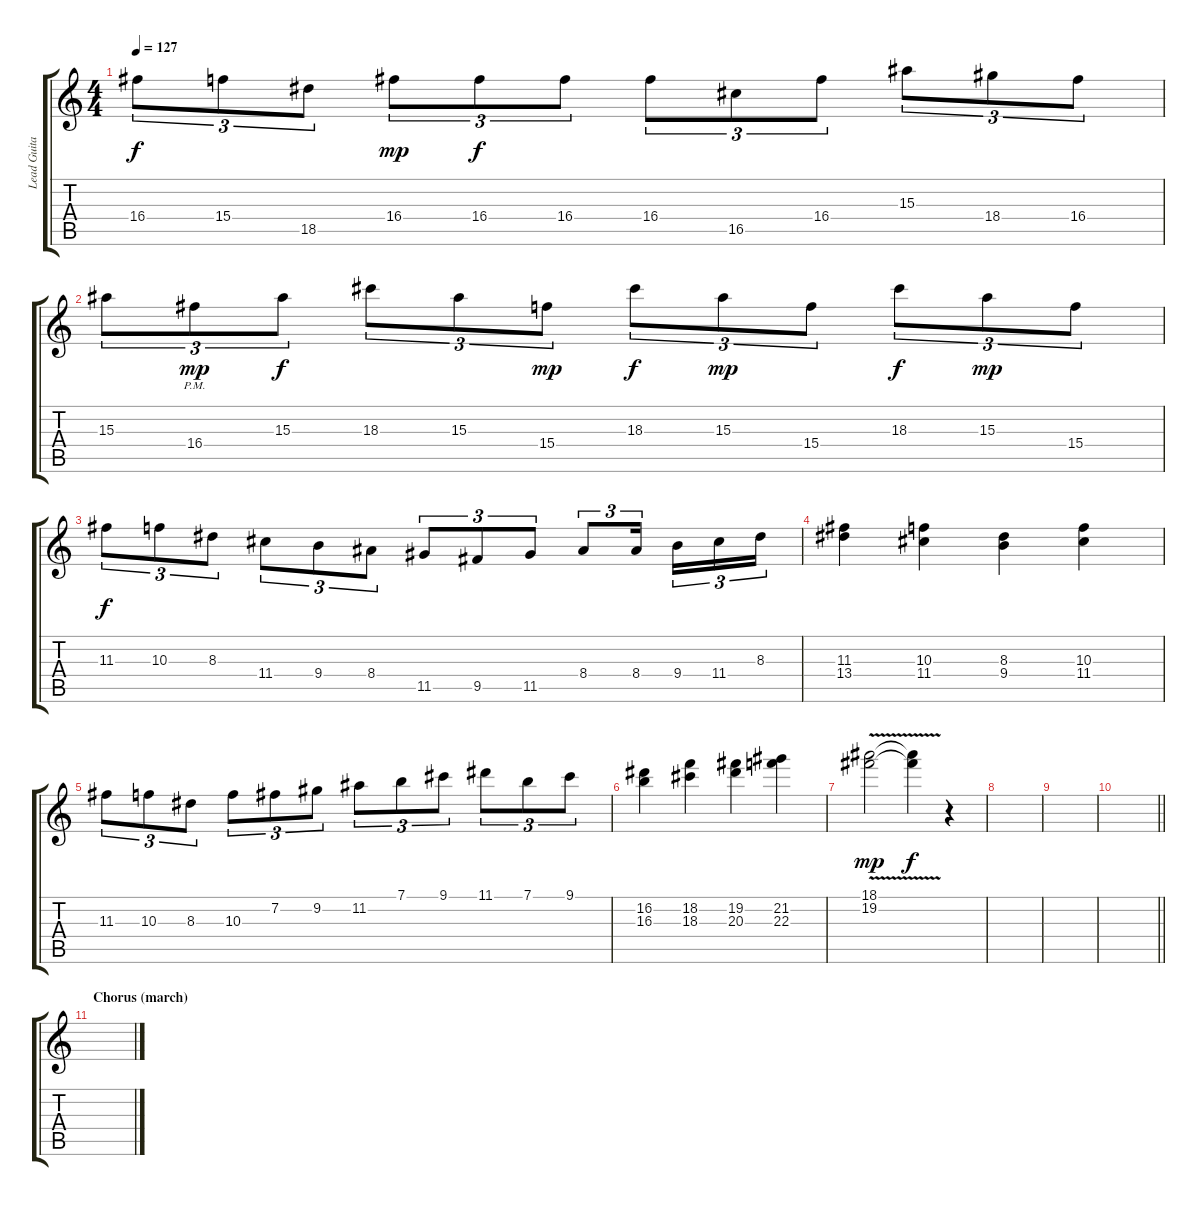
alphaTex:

\track ("Lead Guitar" "Lead Guita") {instrument distortionguitar}
\staff {score tabs}
\tuning (E4 B3 G3 D3 A2 D2) {hide}
\ts (4 4)
\tempo 127
\clef g2
\ks c
16.4.8{tu (3 2) dy f} 15.4.8{tu (3 2)} 18.5.8{tu (3 2)} 16.4.8{tu (3 2) dy mp} 16.4.8{tu (3 2) dy f} 16.4.8{tu (3 2)} 16.4.8{tu (3 2)} 16.5.8{tu (3 2)} 16.4.8{tu (3 2)} 15.3.8{tu (3 2)} 18.4.8{tu (3 2)} 16.4.8{tu (3 2)} |
15.3.8{tu (3 2)} 16.4{pm}.8{tu (3 2) dy mp} 15.3.8{tu (3 2) dy f} 18.3.8{tu (3 2)} 15.3.8{tu (3 2)} 15.4.8{tu (3 2) dy mp} 18.3.8{tu (3 2) dy f} 15.3.8{tu (3 2) dy mp} 15.4.8{tu (3 2)} 18.3.8{tu (3 2) dy f} 15.3.8{tu (3 2) dy mp} 15.4.8{tu (3 2)} |
11.3.8{tu (3 2) dy f} 10.3.8{tu (3 2)} 8.3.8{tu (3 2)} 11.4.8{tu (3 2)} 9.4.8{tu (3 2)} 8.4.8{tu (3 2)} 11.5.8{tu (3 2)} 9.5.8{tu (3 2)} 11.5.8{tu (3 2)} 8.4.8{tu (3 2)} 8.4.16{tu (3 2) beam splitsecondary} 9.4.16{tu (3 2)} 11.4.16{tu (3 2)} 8.3.16{tu (3 2)} |
(11.3 13.4).4 (10.3 11.4).4 (8.3 9.4).4 (10.3 11.4).4 |
11.3.8{tu (3 2)} 10.3.8{tu (3 2)} 8.3.8{tu (3 2)} 10.3.8{tu (3 2)} 7.2.8{tu (3 2)} 9.2.8{tu (3 2)} 11.2.8{tu (3 2)} 7.1.8{tu (3 2)} 9.1.8{tu (3 2)} 11.1.8{tu (3 2)} 7.1.8{tu (3 2)} 9.1.8{tu (3 2)} |
(16.2 16.3).4 (18.2 18.3).4 (19.2 20.3).4 (21.2 22.3).4 |
(18.1{v} 19.2).2{dy mp} (18.1{t} 19.2{t}).4{dy f} r.4 |
|
|
\barLineRight lightlight
|
\section ("" "Chorus (march)")
